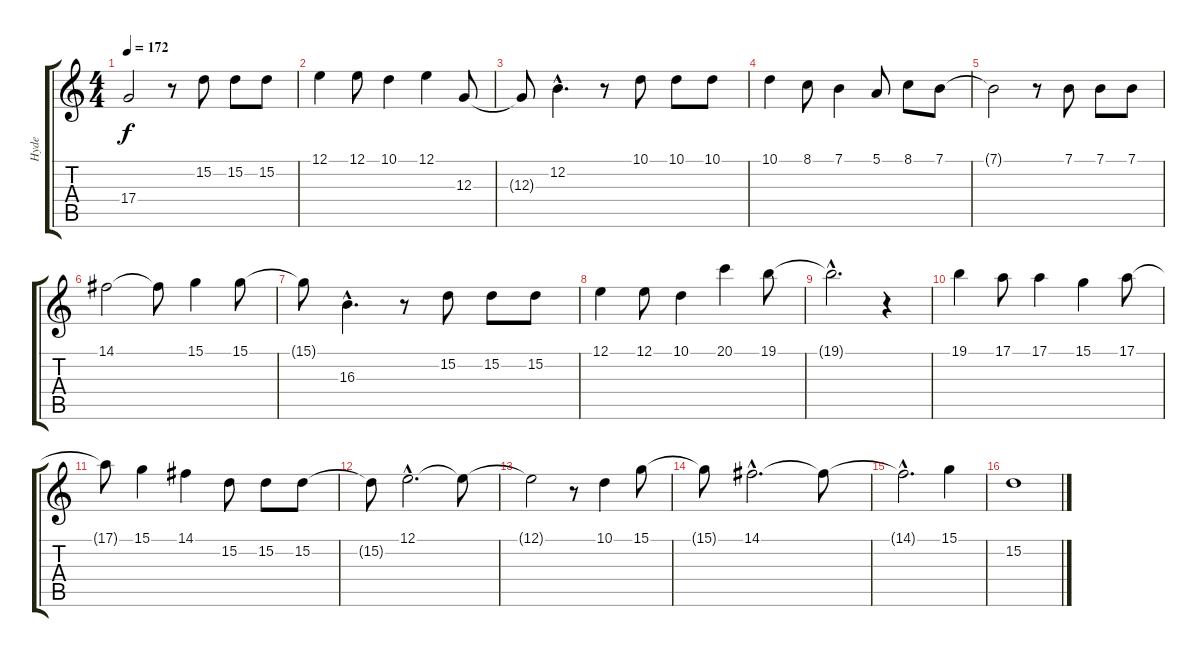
\track ("Hyde" "Hyde") {instrument lead1square}
\staff {score tabs}
\tuning (E4 B3 G3 D3 A2 E2) {hide}
\ts (4 4)
\tempo 172
\clef g2
\ks c
17.4{t}.2{dy f} r.8 15.2.8 15.2.8 15.2.8 |
12.1.4 12.1.8 10.1.4 12.1.4 12.3.8 |
12.3{t}.8 12.2{hac}.4{d} r.8 10.1.8 10.1.8 10.1.8 |
10.1.4 8.1.8 7.1.4 5.1.8 8.1.8 7.1.8 |
7.1{t}.2 r.8 7.1.8 7.1.8 7.1.8 |
14.1.2 14.1{t}.8 15.1.4 15.1.8 |
15.1{t}.8 16.3{hac}.4{d} r.8 15.2.8 15.2.8 15.2.8 |
12.1.4 12.1.8 10.1.4 20.1.4 19.1.8 |
19.1{hac t}.2{d} r.4 |
19.1.4 17.1.8 17.1.4 15.1.4 17.1.8 |
17.1{t}.8 15.1.4 14.1.4 15.2.8 15.2.8 15.2.8 |
15.2{t}.8 12.1{hac}.2{d} 12.1{t}.8 |
12.1{t}.2 r.8 10.1.4 15.1.8 |
15.1{t}.8 14.1{hac}.2{d} 14.1{t}.8 |
14.1{hac t}.2{d} 15.1.4 |
15.2.1
